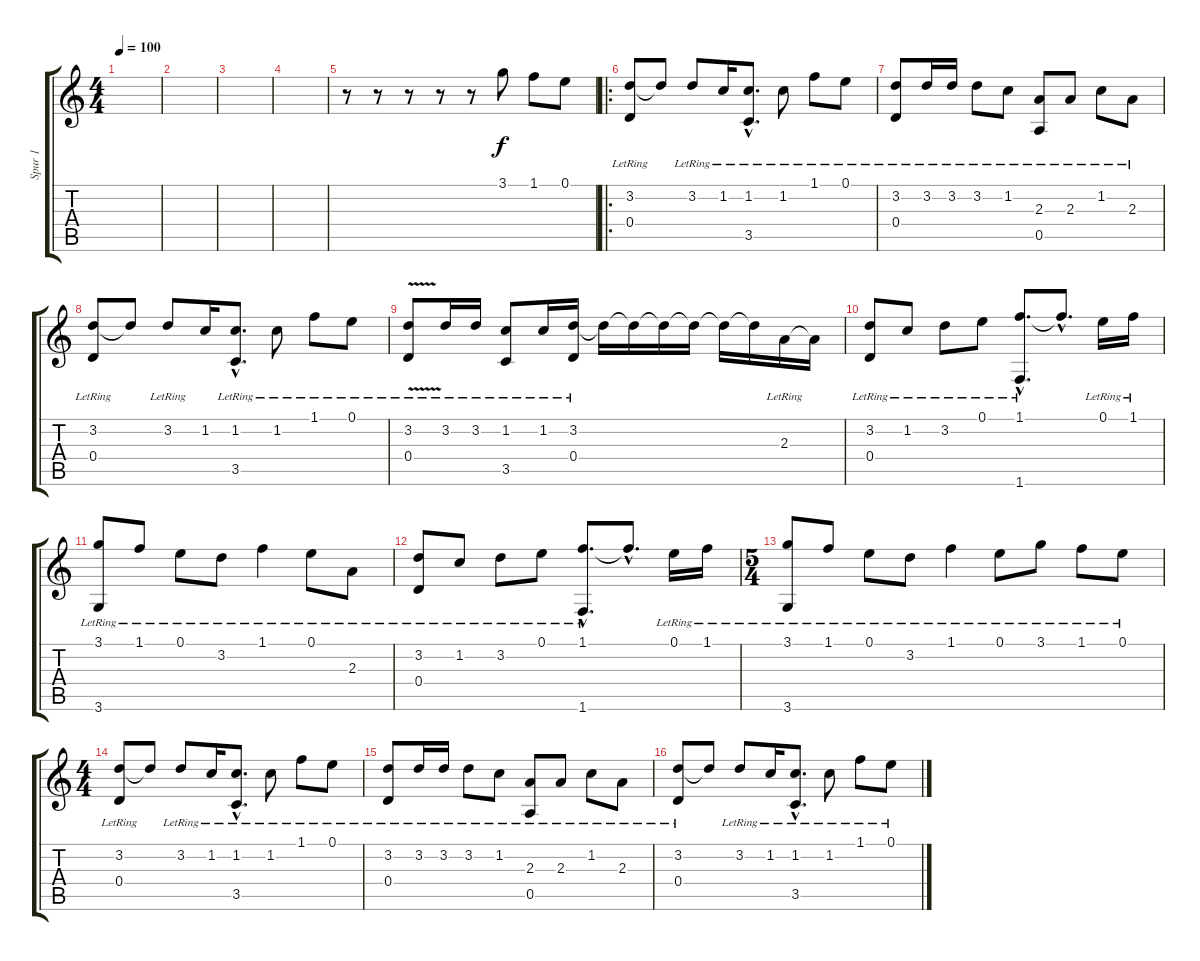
\track ("Spur 1" "Spur 1") {instrument acousticguitarnylon}
\staff {score tabs}
\tuning (E4 B3 G3 D3 A2 E2) {hide}
\ts (4 4)
\tempo 100
\clef g2
\ks c
|
|
|
|
r.8 r.8 r.8 r.8 r.8 3.1.8 1.1.8 0.1.8 |
\ro
(3.2{lr} 0.4{lr}).8 3.2{t}.8 3.2{lr}.8 1.2{lr}.16 (1.2{hac lr} 3.5{hac lr}).8{d} 1.2{lr}.8 1.1{lr}.8 0.1{lr}.8 |
(3.2{lr} 0.4{lr}).8 3.2{lr}.16 3.2{lr}.16 3.2{lr}.8 1.2{lr}.8 (2.3{lr} 0.5{lr}).8 2.3{lr}.8 1.2{lr}.8 2.3{lr}.8 |
(3.2{lr} 0.4{lr}).8 3.2{t}.8 3.2{lr}.8 1.2.16 (1.2{hac} 3.5{hac lr}).8{d} 1.2{lr}.8 1.1{lr}.8 0.1{lr}.8 |
(3.2{v lr} 0.4{lr}).8 3.2{lr}.16 3.2{lr}.16 (1.2{lr} 3.5{lr}).8 1.2{lr}.16 (3.2{lr} 0.4{lr}).16 3.2{t}.16 3.2{t}.16 3.2{t}.16 3.2{t}.16 3.2{t}.16 3.2{t}.16 2.3{lr}.16 2.3{t}.16 |
(3.2{lr} 0.4{lr}).8 1.2{lr}.8 3.2{lr}.8 0.1{lr}.8 (1.1{hac lr} 1.6{hac lr}).8{d} 1.1{hac t}.8{d} 0.1{lr}.16 1.1{lr}.16 |
(3.1{lr} 3.6{lr}).8 1.1{lr}.8 0.1{lr}.8 3.2{lr}.8 1.1{lr}.4 0.1{lr}.8 2.3{lr}.8 |
(3.2{lr} 0.4{lr}).8 1.2{lr}.8 3.2{lr}.8 0.1{lr}.8 (1.1{hac lr} 1.6{hac lr}).8{d} 1.1{hac t}.8{d} 0.1{lr}.16 1.1{lr}.16 |
\ts (5 4)
(3.1{lr} 3.6{lr}).8 1.1{lr}.8 0.1{lr}.8 3.2{lr}.8 1.1{lr}.4 0.1{lr}.8 3.1{lr}.8 1.1{lr}.8 0.1{lr}.8 |
\ts (4 4)
(3.2{lr} 0.4{lr}).8 3.2{t}.8 3.2{lr}.8 1.2{lr}.16 (1.2{hac lr} 3.5{hac lr}).8{d} 1.2{lr}.8 1.1{lr}.8 0.1{lr}.8 |
(3.2{lr} 0.4{lr}).8 3.2{lr}.16 3.2{lr}.16 3.2{lr}.8 1.2{lr}.8 (2.3{lr} 0.5{lr}).8 2.3{lr}.8 1.2{lr}.8 2.3{lr}.8 |
(3.2{lr} 0.4{lr}).8 3.2{t}.8 3.2{lr}.8 1.2{lr}.16 (1.2{hac lr} 3.5{hac lr}).8{d} 1.2{lr}.8 1.1{lr}.8 0.1{lr}.8
